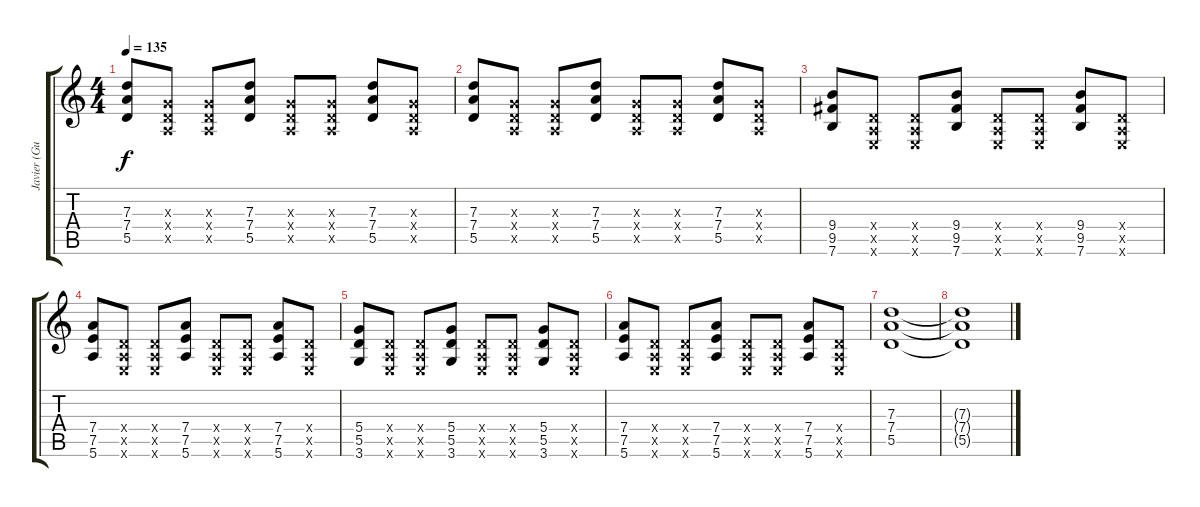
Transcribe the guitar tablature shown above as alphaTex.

\track ("Javier (Guitarra)" "Javier (Gu") {instrument overdrivenguitar}
\staff {score tabs}
\tuning (E4 B3 G3 D3 A2 E2) {hide}
\ts (4 4)
\tempo 135
\clef g2
\ks c
(7.3 7.4 5.5).8{dy f} (0.3{x} 0.4{x} 0.5{x}).8 (0.3{x} 0.4{x} 0.5{x}).8 (7.3 7.4 5.5).8 (0.3{x} 0.4{x} 0.5{x}).8 (0.3{x} 0.4{x} 0.5{x}).8 (7.3 7.4 5.5).8 (0.3{x} 0.4{x} 0.5{x}).8 |
(7.3 7.4 5.5).8 (0.3{x} 0.4{x} 0.5{x}).8 (0.3{x} 0.4{x} 0.5{x}).8 (7.3 7.4 5.5).8 (0.3{x} 0.4{x} 0.5{x}).8 (0.3{x} 0.4{x} 0.5{x}).8 (7.3 7.4 5.5).8 (0.3{x} 0.4{x} 0.5{x}).8 |
(9.4 9.5 7.6).8 (0.4{x} 0.5{x} 0.6{x}).8 (0.4{x} 0.5{x} 0.6{x}).8 (9.4 9.5 7.6).8 (0.4{x} 0.5{x} 0.6{x}).8 (0.4{x} 0.5{x} 0.6{x}).8 (9.4 9.5 7.6).8 (0.4{x} 0.5{x} 0.6{x}).8 |
(7.4 7.5 5.6).8 (0.4{x} 0.5{x} 0.6{x}).8 (0.4{x} 0.5{x} 0.6{x}).8 (7.4 7.5 5.6).8 (0.4{x} 0.5{x} 0.6{x}).8 (0.4{x} 0.5{x} 0.6{x}).8 (7.4 7.5 5.6).8 (0.4{x} 0.5{x} 0.6{x}).8 |
(5.4 5.5 3.6).8 (0.4{x} 0.5{x} 0.6{x}).8 (0.4{x} 0.5{x} 0.6{x}).8 (5.4 5.5 3.6).8 (0.4{x} 0.5{x} 0.6{x}).8 (0.4{x} 0.5{x} 0.6{x}).8 (5.4 5.5 3.6).8 (0.4{x} 0.5{x} 0.6{x}).8 |
(7.4 7.5 5.6).8 (0.4{x} 0.5{x} 0.6{x}).8 (0.4{x} 0.5{x} 0.6{x}).8 (7.4 7.5 5.6).8 (0.4{x} 0.5{x} 0.6{x}).8 (0.4{x} 0.5{x} 0.6{x}).8 (7.4 7.5 5.6).8 (0.4{x} 0.5{x} 0.6{x}).8 |
(7.3 7.4 5.5).1 |
(7.3{t} 7.4{t} 5.5{t}).1
